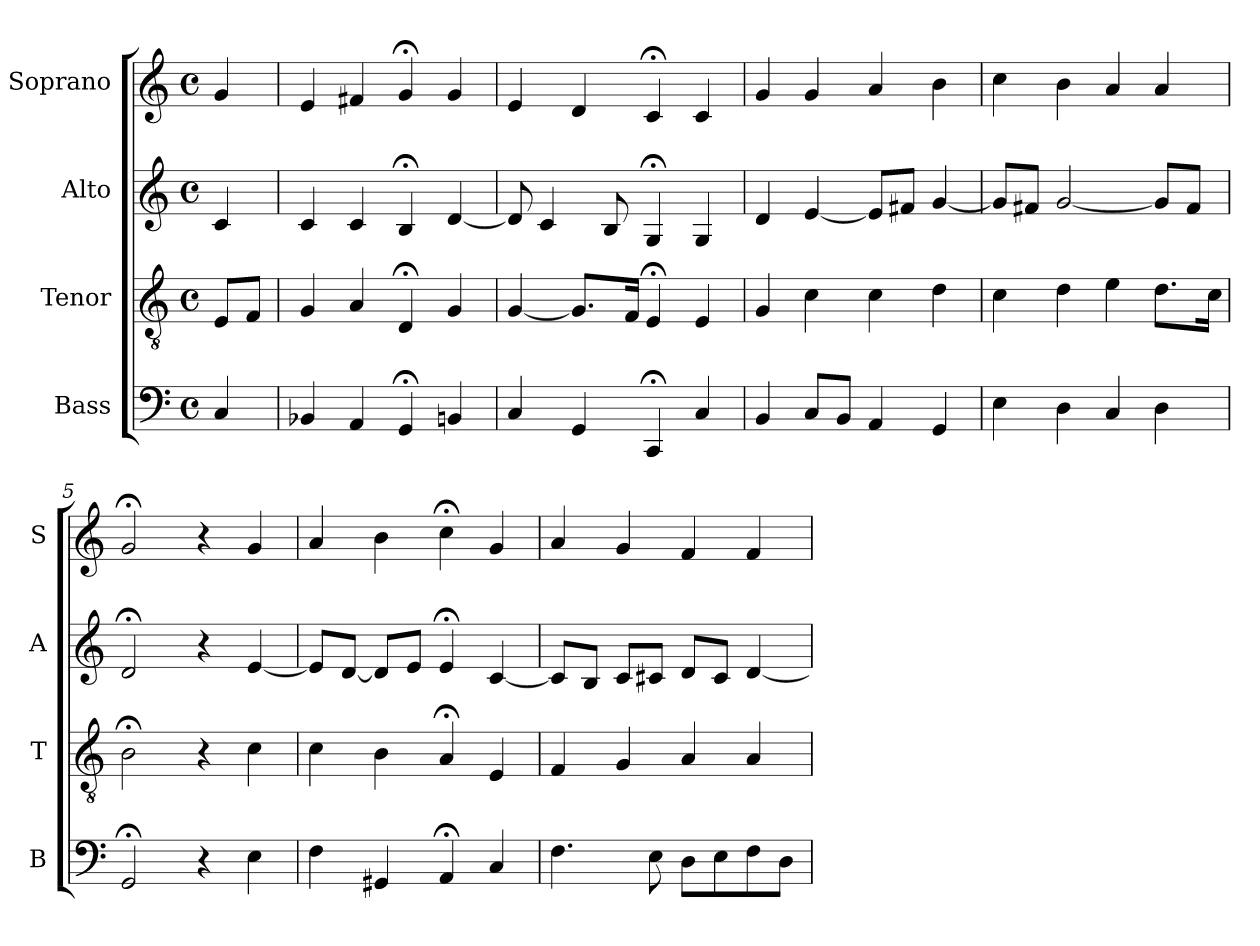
**kern	**kern	**kern	**kern
*part4	*part3	*part2	*part1
*staff4	*staff3	*staff2	*staff1
*I"Bass	*I"Tenor	*I"Alto	*I"Soprano
*I'B	*I'T	*I'A	*I'S
*clefF4	*clefGv2	*clefG2	*clefG2
*k[]	*k[]	*k[]	*k[]
*C:	*C:	*C:	*C:
*M4/4	*M4/4	*M4/4	*M4/4
*met(c)	*met(c)	*met(c)	*met(c)
*MM100	*MM100	*MM100	*MM100
=	=	=	=
4C	8EL	4c	4g
.	8FJ	.	.
=1	=1	=1	=1
4BB-X	4G	4c	4e
4AA	4A	4c	4f#X
4GG;<	4D;<	4B;<	4g;<
4BBn	4G	[4d	4g
=2	=2	=2	=2
4C	[4G	8d]	4e
.	.	4c	.
4GG	8.GL]	.	4d
.	.	8B	.
.	16FJk	.	.
4CC;<	4E;<	4G;<	4c;<
4C	4E	4G	4c
=3	=3	=3	=3
4BB	4G	4d	4g
8CL	4c	[4e	4g
8BBJ	.	.	.
4AA	4c	8eL]	4a
.	.	8f#XJ	.
4GG	4d	[4g	4b
=4	=4	=4	=4
4E	4c	8gL]	4cc
.	.	8f#XJ	.
4D	4d	[2g	4b
4C	4e	.	4a
4D	8.dL	8gL]	4a
.	.	8f#J	.
.	16cJk	.	.
=5	=5	=5	=5
2GG;<	2B;<	2d;<	2g;<
4r	4r	4r	4r
4E	4c	[4e	4g
=6	=6	=6	=6
4F	4c	8eL]	4a
.	.	[8dJ	.
4GG#Xi	4Bi	8diL]	4bi
.	.	8eJ	.
4AA;<	4A;<	4e;<	4cc;<
4C	4E	[4c	4g
=7	=7	=7	=7
4.F	4F	8cL]	4a
.	.	8BJ	.
.	4G	8cL	4g
8E	.	8c#XJ	.
8DL	4A	8dL	4f
8E	.	8c#J	.
8F	4A	[4d	4f
8DJ	.	.	.
=	=	=	=
*-	*-	*-	*-
